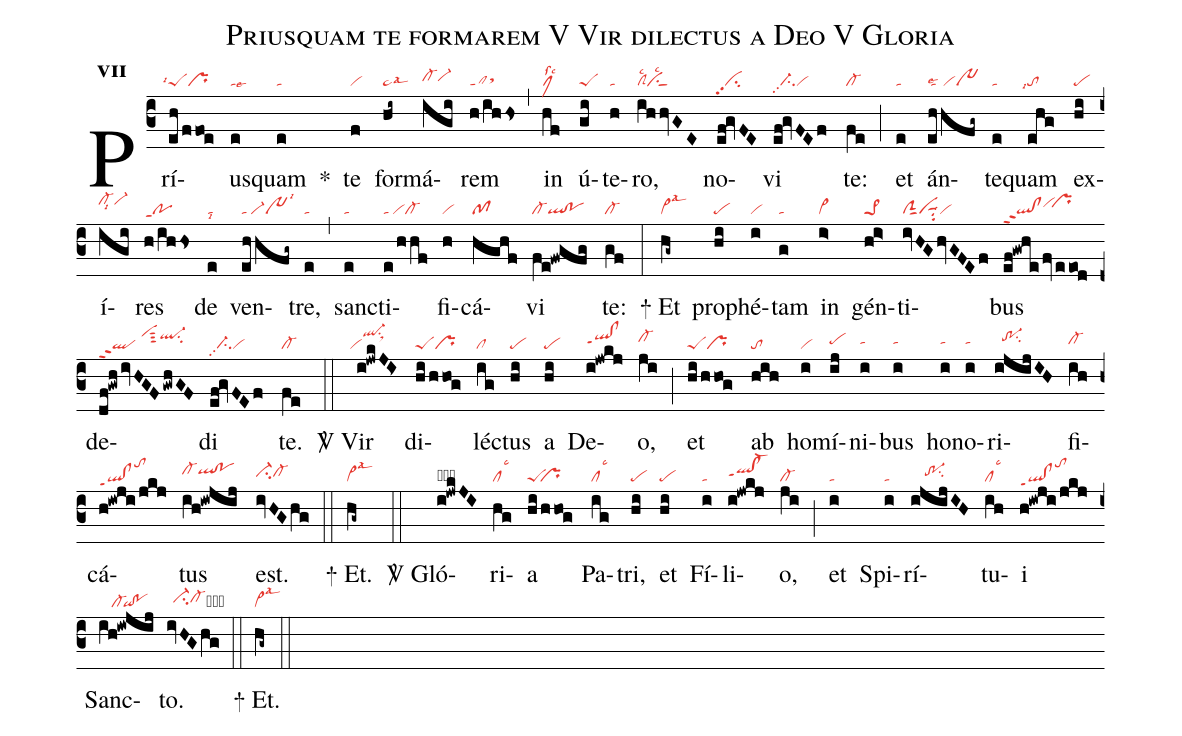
name:Priusquam te formarem V Vir dilectus a Deo V Gloria;
office-part:re;
mode:7;
nabc-lines:1;
%%
initial-style: 1;
name:Elizabeth Zachariae;
mode: 7;
office-part: Responsorium;
annotation: Resp.;
annotation: vii;
nabc-lines:1;
%%
(c3) Prí(eh/ffoe|``peSlsi4pr)us(e|talse6)quam(e|ta) <sp>*</sp>() te(f|vi) for(hi~|pe~lsal3)má(igi|cl-hhvi-hh)rem(h/ihhs|clppt1sthh) (,) in(hf|clMlssc2) ú(gi|peS)te(h|ta)ro,(ihhvGE|clSlsc2visu1sut1lsc2) no(ef!gvFE|cipp2)vi(ef!gvFEf|//ci-pp2vi) te:(fe|cl-) (;) et(e|ta) án(eh/hfg~|talse2/vipo~)te(e|ta)quam(ehg|``tolsi7) ex(hi|pe)í(igi|cl-hjlsi8vi-hj)res(h/ihhs|poppt1) de(e|talsi8) ven(eh/hfg~|ta/vi-po~lsi3)tre,(e|ta) (,) sanc(e|ta)ti(e/hhf|ta/vicl-)fi(h|vi)cá(hghf|pf)vi(fe!fwgfg|cl-ql!po) te:(gf|cl-) (:)
<sp>+</sp> Et(hg~|vi>lsal3) pro(hi|pe)phé(i|vi)tam(g|ta) in(i>|vi>) gén(hi>|pe>1)ti(ivHGhvGFEf|clSsut1visuu1su2vi)bus(ef!gwhe/fv/eeod|ql!clppt2vihi`prhi) de(df!gwh/ivHGF/gwhGF|qlppt2/vihksut3ql-hjsu2)di(ef!gvFEf|//ci-pp2vi) te.(fe|cl-) (::)

<sp>V/</sp> Vir(i!jwkJI>|``viql-hksu1sux1) di(hi/hhog|peSpr)léc(ig|cl)tus(hi|pe) a(hi|pe) De(i!jwkj|qlhh!clhhppt1)o,(ji|cl-hi) (;) et(hi/hhog|peSpr) ab(hih|to) ho(i|vi)mí(ij|pehh)ni(i|tahh)bus(i|tahh) ho(i|tahh)no(i|tahh)ri(ijijIH|//tr-1hisu2)fi(ih|cl-hh)cá(h!iwji/jkj|qlhd!clhdppt1tohl)tus(ih!iwjij|cl-hiqlhi!pohi) est.(ivHGhg|ci-hhcl-hh) (::)
<sp>+</sp> Et.(hg~|vi>lsal3) (::)

<sp>V/</sp> Gló(i!jwkJI|obql-hkppt1su2)ri(hg|cllsc3)a(hi/hhog|peS``pr) Pa(ig|cllsc3)tri,(hi|pe) et(hi|pe) Fí(i|ta)li(i!jwkj|qlhh!cl-hhppt1)o,(ji|cl-) (;) et(i|ta) Spi(i|ta)rí(ijijIH|////tr-1hhsu2)tu(ih|cllsc3)i(h!iwji/jkj|qlhd!clhdppt1tohl) Sanc(ih!iwjij|////cl-`qi!po)to.(ivHGhg|//ci-hhcl-hhcb) (::)
<sp>+</sp> Et.(hg~|vi>lsal3) (::)
